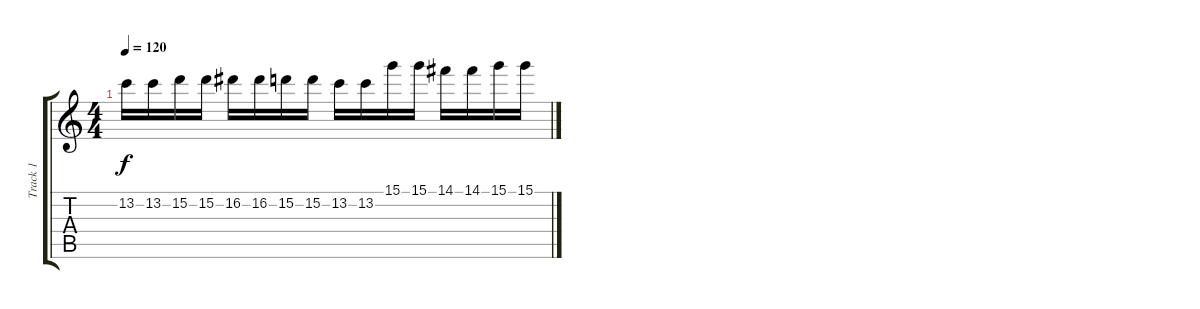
\track ("Track 1" "Track 1") {instrument distortionguitar}
\staff {score tabs}
\tuning (E4 B3 G3 D3 A2 D2) {hide}
\ts (4 4)
\tempo 120
\clef g2
\ks c
13.2.16{dy f} 13.2.16 15.2.16 15.2.16 16.2.16 16.2.16 15.2.16 15.2.16 13.2.16 13.2.16 15.1.16 15.1.16 14.1.16 14.1.16 15.1.16 15.1.16
